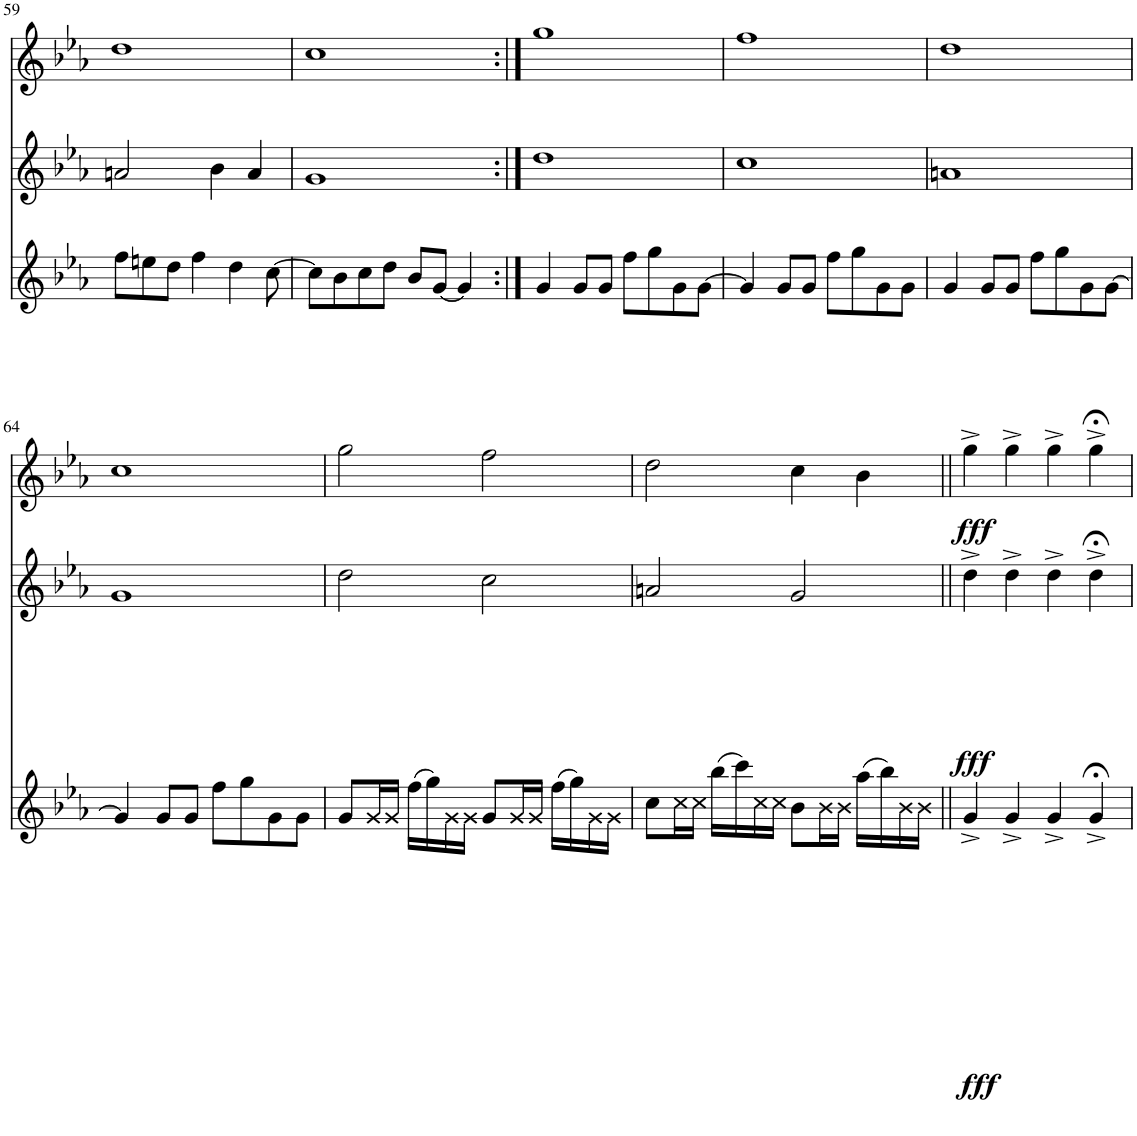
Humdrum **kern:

**kern	**dynam	**kern	**dynam	**kern	**dynam
*part3	*part3	*part2	*part2	*part1	*part1
*staff3	*staff3	*staff2	*staff2	*staff1	*staff1
*I"Alto Recorder	*	*I"Alto Recorder	*	*I"Alto Recorder	*
*I'Rec	*	*I'Rec	*	*I'Rec	*
!!LO:PB:g=z
*clefG2	*	*clefG2	*	*clefG2	*
*k[b-e-a-]	*	*k[b-e-a-]	*	*k[b-e-a-]	*
*M4/4	*	*M4/4	*	*M4/4	*
=59	=59	=59	=59	=59	=59
8ff\L	.	2an/	.	1dd	.
8een\	.	.	.	.	.
8dd\J	.	.	.	.	.
4ff\	.	.	.	.	.
.	.	4b-\	.	.	.
4dd\	.	.	.	.	.
.	.	4a/	.	.	.
[8cc\	.	.	.	.	.
=60	=60	=60	=60	=60	=60
8cc\L]	.	1g	.	1cc	.
8b-\	.	.	.	.	.
8cc\	.	.	.	.	.
8dd\J	.	.	.	.	.
8b-/L	.	.	.	.	.
[8g/J	.	.	.	.	.
4g/]	.	.	.	.	.
=61:|!	=61:|!	=61:|!	=61:|!	=61:|!	=61:|!
4g/	.	1dd	.	1gg	.
8g/L	.	.	.	.	.
8g/J	.	.	.	.	.
8ff\L	.	.	.	.	.
8gg\	.	.	.	.	.
8g\	.	.	.	.	.
[8g\J	.	.	.	.	.
=62	=62	=62	=62	=62	=62
4g/]	.	1cc	.	1ff	.
8g/L	.	.	.	.	.
8g/J	.	.	.	.	.
8ff\L	.	.	.	.	.
8gg\	.	.	.	.	.
8g\	.	.	.	.	.
8g\J	.	.	.	.	.
=63	=63	=63	=63	=63	=63
4g/	.	1an	.	1dd	.
8g/L	.	.	.	.	.
8g/J	.	.	.	.	.
8ff\L	.	.	.	.	.
8gg\	.	.	.	.	.
8g\	.	.	.	.	.
[8g\J	.	.	.	.	.
!!LO:LB:g=z
=64	=64	=64	=64	=64	=64
4g/]	.	1g	.	1cc	.
8g/L	.	.	.	.	.
8g/J	.	.	.	.	.
8ff\L	.	.	.	.	.
8gg\	.	.	.	.	.
8g\	.	.	.	.	.
8g\J	.	.	.	.	.
=65	=65	=65	=65	=65	=65
8g/L	.	2dd\	.	2gg\	.
16g/L	.	.	.	.	.
16g/JJ	.	.	.	.	.
(16ff\LL	.	.	.	.	.
16gg\)	.	.	.	.	.
16g\	.	.	.	.	.
16g\JJ	.	.	.	.	.
8g/L	.	2cc\	.	2ff\	.
16g/L	.	.	.	.	.
16g/JJ	.	.	.	.	.
(16ff\LL	.	.	.	.	.
16gg\)	.	.	.	.	.
16g\	.	.	.	.	.
16g\JJ	.	.	.	.	.
=66	=66	=66	=66	=66	=66
8cc\L	.	2an/	.	2dd\	.
16cc\L	.	.	.	.	.
16cc\JJ	.	.	.	.	.
(16bb-\LL	.	.	.	.	.
16ccc\)	.	.	.	.	.
16cc\	.	.	.	.	.
16cc\JJ	.	.	.	.	.
8b-\L	.	2g/	.	4cc\	.
16b-\L	.	.	.	.	.
16b-\JJ	.	.	.	.	.
(16aa-\LL	.	.	.	4b-\	.
16bb-\)	.	.	.	.	.
16b-\	.	.	.	.	.
16b-\JJ	.	.	.	.	.
=67||	=67||	=67||	=67||	=67||	=67||
!	!LO:DY:b	!	!LO:DY:b	!	!LO:DY:b
4g^/	fff	4dd^\	fff	4gg^\	fff
4g^/	.	4dd^\	.	4gg^\	.
4g^/	.	4dd^\	.	4gg^\	.
4g;<^/	.	4dd;<^\	.	4gg;<^\	.
=	=	=	=	=	=
*-	*-	*-	*-	*-	*-
